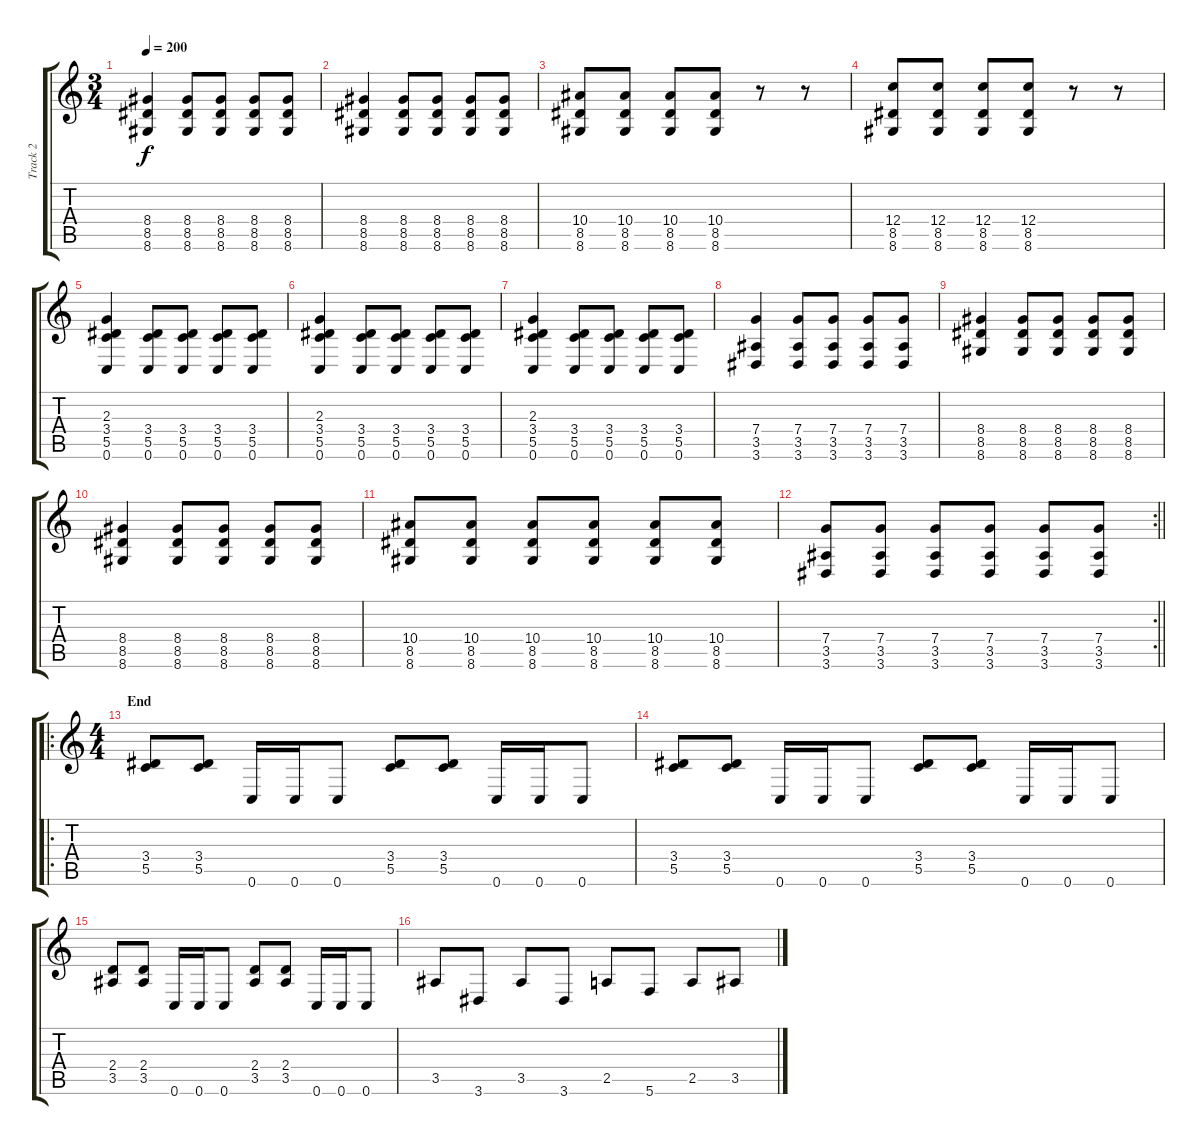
\track ("Track 2" "Track 2") {instrument distortionguitar}
\staff {score tabs}
\tuning (D4 A3 F3 C3 G2 C2) {hide}
\ts (3 4)
\tempo 200
\clef g2
\ks c
(8.4 8.5 8.6).4{dy f} (8.4 8.5 8.6).8 (8.4 8.5 8.6).8 (8.4 8.5 8.6).8 (8.4 8.5 8.6).8 |
(8.4 8.5 8.6).4 (8.4 8.5 8.6).8 (8.4 8.5 8.6).8 (8.4 8.5 8.6).8 (8.4 8.5 8.6).8 |
(10.4 8.5 8.6).8 (10.4 8.5 8.6).8 (10.4 8.5 8.6).8 (10.4 8.5 8.6).8 r.8 r.8 |
(12.4 8.5 8.6).8 (12.4 8.5 8.6).8 (12.4 8.5 8.6).8 (12.4 8.5 8.6).8 r.8 r.8 |
(2.3 3.4 5.5 0.6).4 (3.4 5.5 0.6).8 (3.4 5.5 0.6).8 (3.4 5.5 0.6).8 (3.4 5.5 0.6).8 |
(2.3 3.4 5.5 0.6).4 (3.4 5.5 0.6).8 (3.4 5.5 0.6).8 (3.4 5.5 0.6).8 (3.4 5.5 0.6).8 |
(2.3 3.4 5.5 0.6).4 (3.4 5.5 0.6).8 (3.4 5.5 0.6).8 (3.4 5.5 0.6).8 (3.4 5.5 0.6).8 |
(7.4 3.5 3.6).4 (7.4 3.5 3.6).8 (7.4 3.5 3.6).8 (7.4 3.5 3.6).8 (7.4 3.5 3.6).8 |
(8.4 8.5 8.6).4 (8.4 8.5 8.6).8 (8.4 8.5 8.6).8 (8.4 8.5 8.6).8 (8.4 8.5 8.6).8 |
(8.4 8.5 8.6).4 (8.4 8.5 8.6).8 (8.4 8.5 8.6).8 (8.4 8.5 8.6).8 (8.4 8.5 8.6).8 |
(10.4 8.5 8.6).8 (10.4 8.5 8.6).8 (10.4 8.5 8.6).8 (10.4 8.5 8.6).8 (10.4 8.5 8.6).8 (10.4 8.5 8.6).8 |
\rc 2
\barLineRight lightlight
(7.4 3.5 3.6).8 (7.4 3.5 3.6).8 (7.4 3.5 3.6).8 (7.4 3.5 3.6).8 (7.4 3.5 3.6).8 (7.4 3.5 3.6).8 |
\ro
\ts (4 4)
\section ("" "End")
(3.4 5.5).8 (3.4 5.5).8 0.6.16 0.6.16 0.6.8 (3.4 5.5).8 (3.4 5.5).8 0.6.16 0.6.16 0.6.8 |
(3.4 5.5).8 (3.4 5.5).8 0.6.16 0.6.16 0.6.8 (3.4 5.5).8 (3.4 5.5).8 0.6.16 0.6.16 0.6.8 |
(2.4 3.5).8 (2.4 3.5).8 0.6.16 0.6.16 0.6.8 (2.4 3.5).8 (2.4 3.5).8 0.6.16 0.6.16 0.6.8 |
3.5.8 3.6.8 3.5.8 3.6.8 2.5.8 5.6.8 2.5.8 3.5.8
